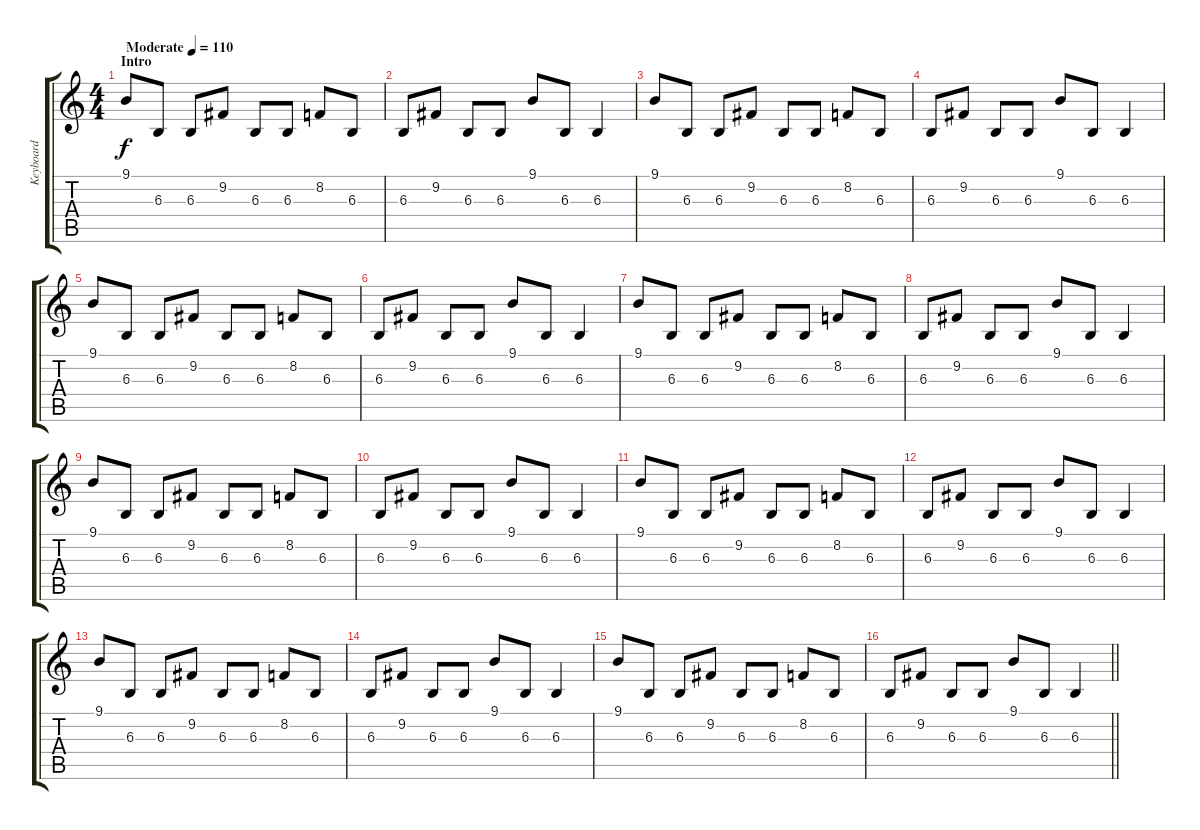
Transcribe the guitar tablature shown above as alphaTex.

\track ("Keyboard" "Keyboard") {instrument pad1newage}
\staff {score tabs}
\tuning (D4 A3 F3 C3 G2 D2) {hide}
\ts (4 4)
\section ("" "Intro")
\tempo (110 "Moderate")
\clef g2
\ks c
9.1.8{dy f volume 0 instrument pad1newage} 6.3.8{volume 14} 6.3.8 9.2.8 6.3.8 6.3.8 8.2.8 6.3.8 |
6.3.8 9.2.8 6.3.8 6.3.8 9.1.8 6.3.8 6.3.4 |
9.1.8 6.3.8 6.3.8 9.2.8 6.3.8 6.3.8 8.2.8 6.3.8 |
6.3.8 9.2.8 6.3.8 6.3.8 9.1.8 6.3.8 6.3.4 |
9.1.8 6.3.8 6.3.8 9.2.8 6.3.8 6.3.8 8.2.8 6.3.8 |
6.3.8 9.2.8 6.3.8 6.3.8 9.1.8 6.3.8 6.3.4 |
9.1.8 6.3.8 6.3.8 9.2.8 6.3.8 6.3.8 8.2.8 6.3.8 |
6.3.8 9.2.8 6.3.8 6.3.8 9.1.8 6.3.8 6.3.4 |
9.1.8 6.3.8 6.3.8 9.2.8 6.3.8 6.3.8 8.2.8 6.3.8 |
6.3.8 9.2.8 6.3.8 6.3.8 9.1.8 6.3.8 6.3.4 |
9.1.8 6.3.8 6.3.8 9.2.8 6.3.8 6.3.8 8.2.8 6.3.8 |
6.3.8 9.2.8 6.3.8 6.3.8 9.1.8 6.3.8 6.3.4 |
9.1.8 6.3.8 6.3.8 9.2.8 6.3.8 6.3.8 8.2.8 6.3.8 |
6.3.8 9.2.8 6.3.8 6.3.8 9.1.8 6.3.8 6.3.4 |
9.1.8 6.3.8 6.3.8 9.2.8 6.3.8 6.3.8 8.2.8 6.3.8 |
\barLineRight lightlight
6.3.8 9.2.8 6.3.8 6.3.8 9.1.8 6.3.8 6.3.4
